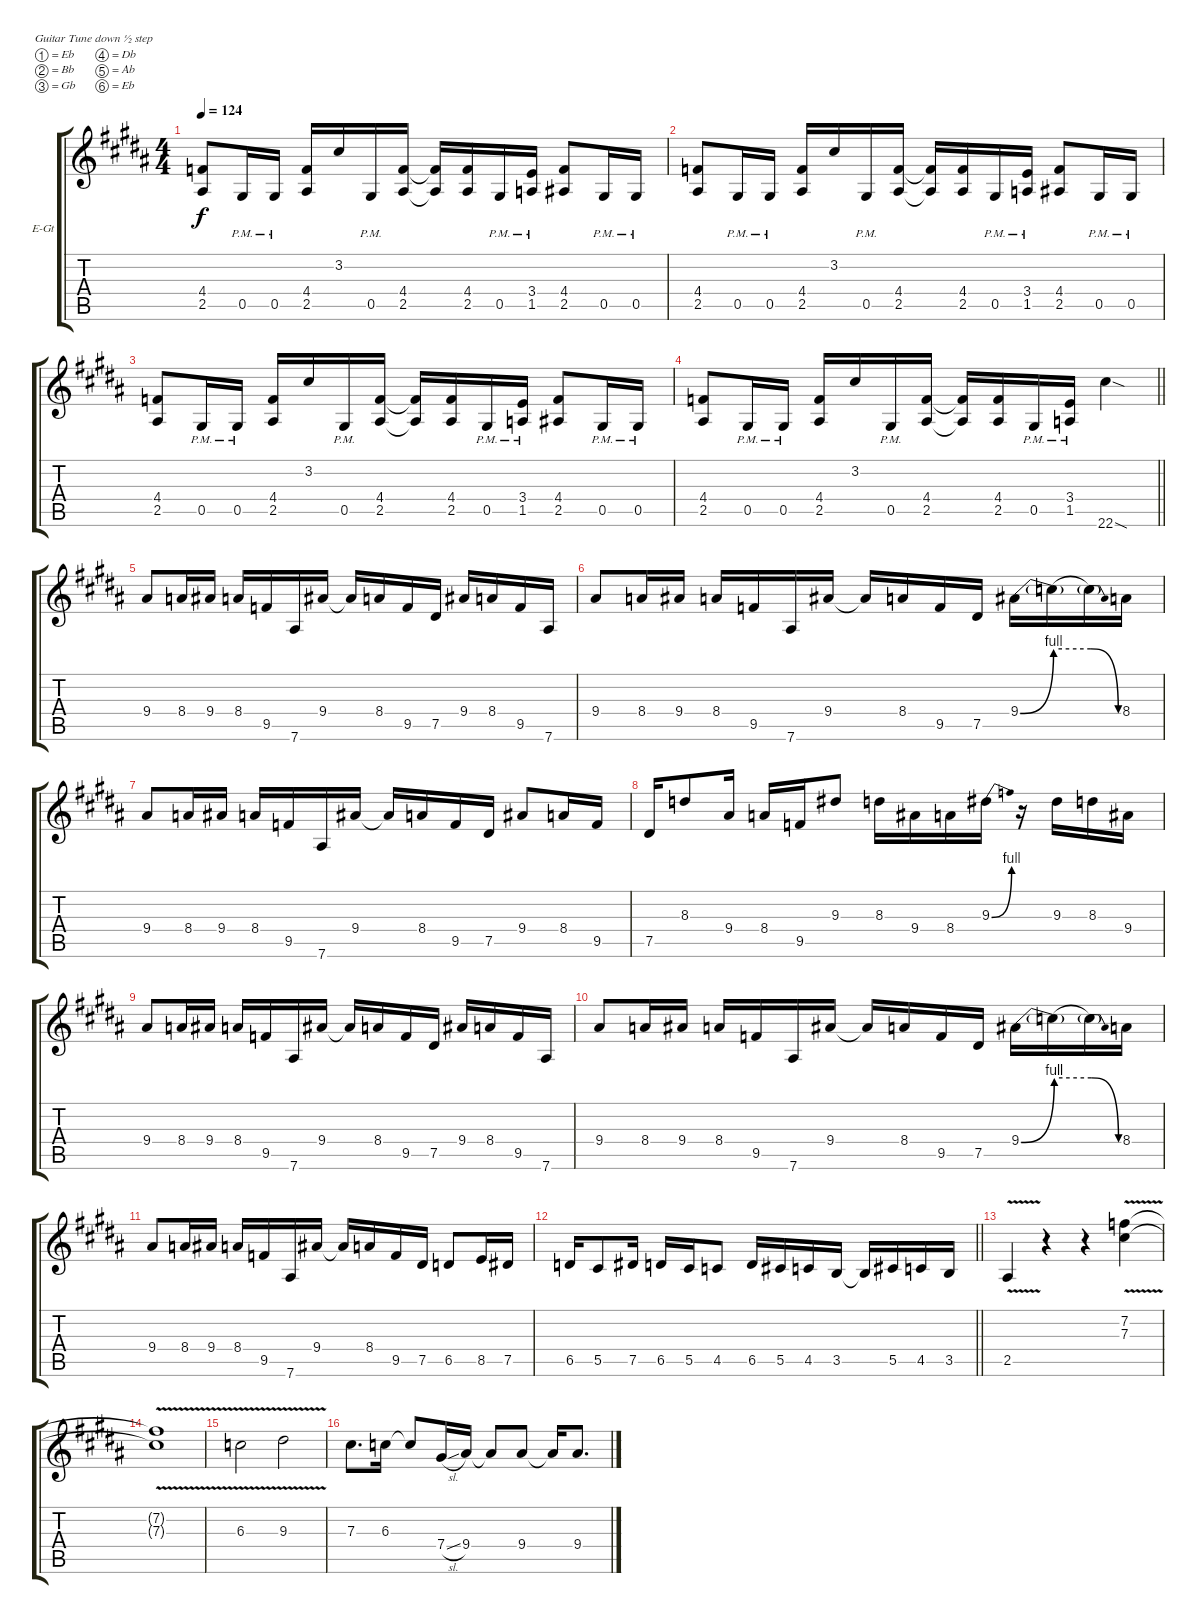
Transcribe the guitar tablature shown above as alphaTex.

\bracketExtendMode groupsimilarinstruments
\firstSystemTrackNameOrientation horizontal
\otherSystemsTrackNameOrientation horizontal
\track ("Untitled" "E-Gt") {instrument overdrivenguitar}
\staff {score tabs}
\tuning (Eb4 Bb3 Gb3 Db3 Ab2 Eb2)
\ts (4 4)
\tempo 124
\clef g2
\ks g#minor
(4.4 2.5).8{dy f} 0.5{pm}.16 0.5{pm}.16 (4.4 2.5).16 3.2.16 0.5{pm}.16 (4.4 2.5).16 (4.4{t} 2.5{t}).16 (4.4 2.5).16 0.5{pm}.16 (3.4{pm} 1.5{pm}).16 (4.4 2.5).8 0.5{pm}.16 0.5{pm}.16 |
(4.4 2.5).8 0.5{pm}.16 0.5{pm}.16 (4.4 2.5).16 3.2.16 0.5{pm}.16 (4.4 2.5).16 (4.4{t} 2.5{t}).16 (4.4 2.5).16 0.5{pm}.16 (3.4{pm} 1.5{pm}).16 (4.4 2.5).8 0.5{pm}.16 0.5{pm}.16 |
\ks b
(4.4 2.5).8 0.5{pm}.16 0.5{pm}.16 (4.4 2.5).16 3.2.16 0.5{pm}.16 (4.4 2.5).16 (4.4{t} 2.5{t}).16 (4.4 2.5).16 0.5{pm}.16 (3.4{pm} 1.5{pm}).16 (4.4 2.5).8 0.5{pm}.16 0.5{pm}.16 |
\barLineRight lightlight
\ks g#minor
(4.4 2.5).8 0.5{pm}.16 0.5{pm}.16 (4.4 2.5).16 3.2.16 0.5{pm}.16 (4.4 2.5).16 (4.4{t} 2.5{t}).16 (4.4 2.5).16 0.5{pm}.16 (3.4{pm} 1.5{pm}).16 22.6{sod}.4 |
\section ("" " ")
9.4.8 8.4.16 9.4.16 8.4.16 9.5.16 7.6.16 9.4.16 9.4{t}.16 8.4.16 9.5.16 7.5.16 9.4.16 8.4.16 9.5.16 7.6.16 |
9.4.8 8.4.16 9.4.16 8.4.16 9.5.16 7.6.16 9.4.16 9.4{t}.16 8.4.16 9.5.16 7.5.16 9.4{be (bend 0 0 60 4)}.16 9.4{be (hold 0 4 60 4) t}.16 9.4{be (release 0 4 60 0) t}.16 8.4.16 |
9.4.8 8.4.16 9.4.16 8.4.16 9.5.16 7.6.16 9.4.16 9.4{t}.16 8.4.16 9.5.16 7.5.16 9.4.8 8.4.16 9.5.16 |
7.5.16 8.3.8 9.4.16 8.4.16 9.5.16 9.3.8 8.3.16 9.4.16 8.4.16 9.3{be (bend 0 0 60 4)}.16 r.16 9.3.16 8.3.16 9.4.16 |
9.4.8 8.4.16 9.4.16 8.4.16 9.5.16 7.6.16 9.4.16 9.4{t}.16 8.4.16 9.5.16 7.5.16 9.4.16 8.4.16 9.5.16 7.6.16 |
9.4.8 8.4.16 9.4.16 8.4.16 9.5.16 7.6.16 9.4.16 9.4{t}.16 8.4.16 9.5.16 7.5.16 9.4{be (bend 0 0 60 4)}.16 9.4{be (hold 0 4 60 4) t}.16 9.4{be (release 0 4 60 0) t}.16 8.4.16 |
9.4.8 8.4.16 9.4.16 8.4.16 9.5.16 7.6.16 9.4.16 9.4{t}.16 8.4.16 9.5.16 7.5.16 6.5.8 8.5.16 7.5.16 |
\barLineRight lightlight
\ks b
6.5.16 5.5.8 7.5.16 6.5.16 5.5.16 4.5.8 6.5.16 5.5.16 4.5.16 3.5.16 3.5{t}.16 5.5.16 4.5.16 3.5.16 |
\section ("" " ")
\ks g#minor
2.5{v}.4 r.4 r.4 (7.2{v} 7.3{v}).4 |
(7.2{v t} 7.3{v t}).1 |
\ks b
6.3{v}.2 9.3{v}.2 |
\ks g#minor
7.3.8{d} 6.3.16 6.3{t}.8 7.4{sl}.16 9.4.16 9.4{t}.8 9.4.8 9.4{t}.16 9.4.8{d}
